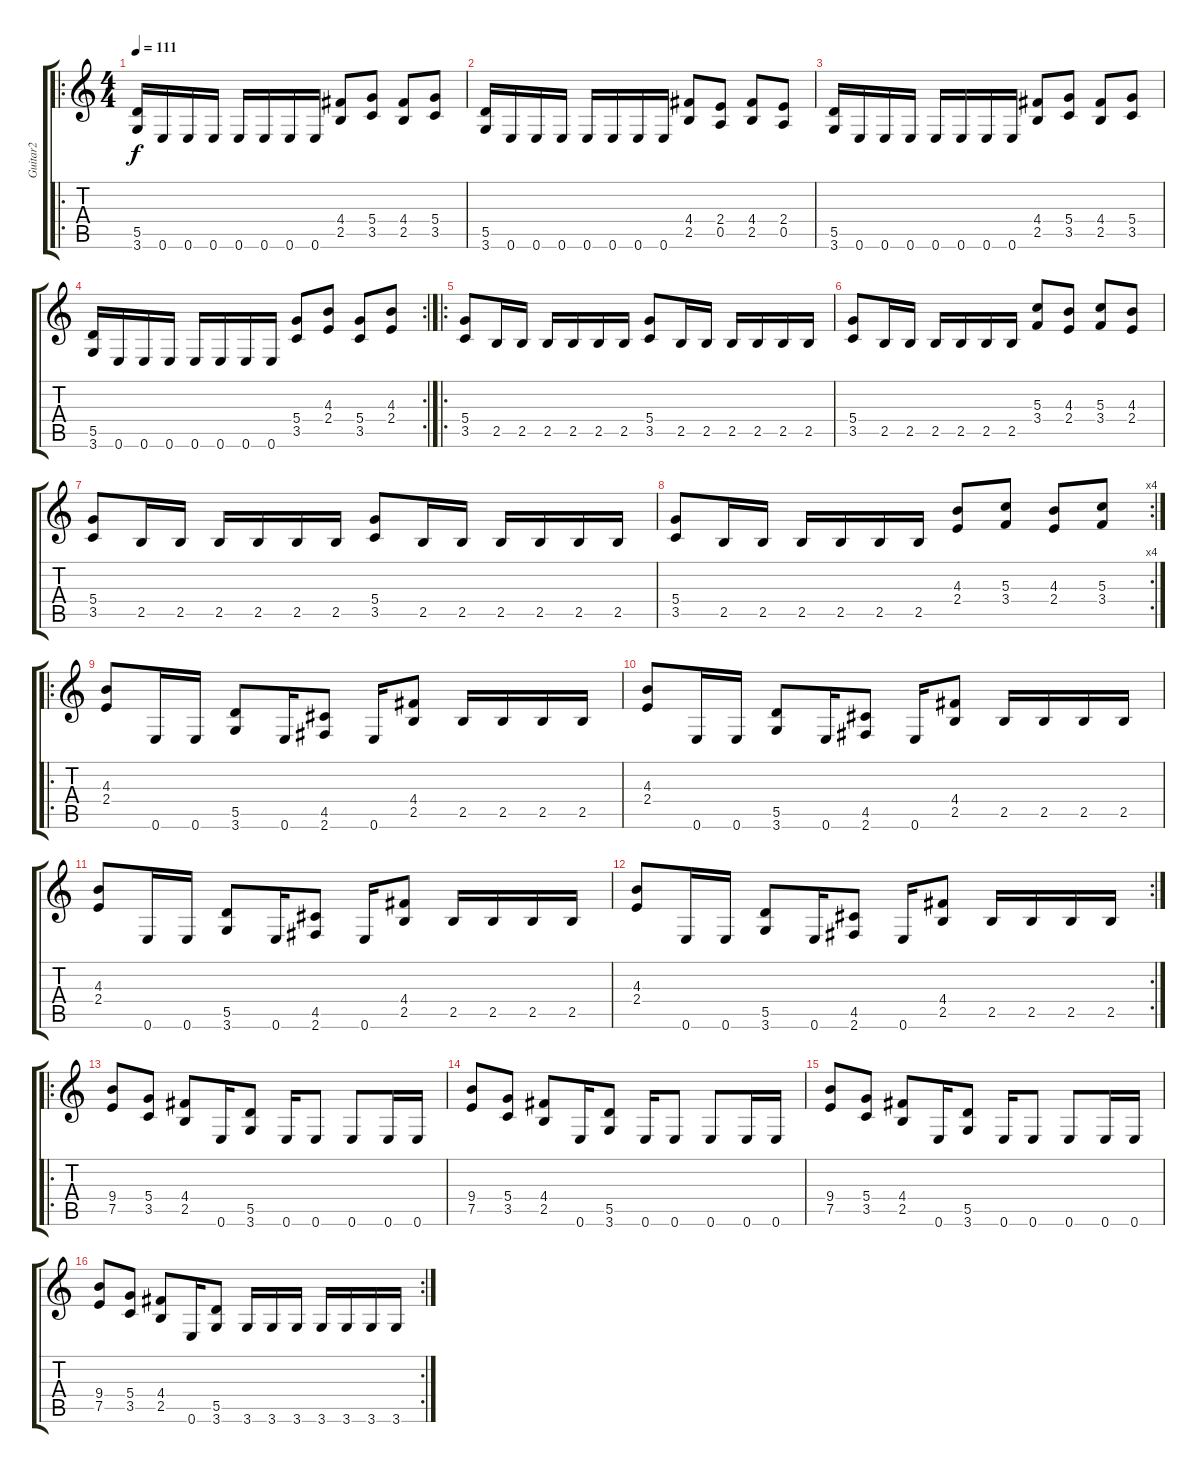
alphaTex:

\track ("Guitar2" "Guitar2") {instrument overdrivenguitar}
\staff {score tabs}
\tuning (E4 B3 G3 D3 A2 E2) {hide}
\ro
\ts (4 4)
\tempo 111
\clef g2
\ks c
(5.5 3.6).16{dy f} 0.6.16 0.6.16 0.6.16 0.6.16 0.6.16 0.6.16 0.6.16 (4.4 2.5).8 (5.4 3.5).8 (4.4 2.5).8 (5.4 3.5).8 |
(5.5 3.6).16 0.6.16 0.6.16 0.6.16 0.6.16 0.6.16 0.6.16 0.6.16 (4.4 2.5).8 (2.4 0.5).8 (4.4 2.5).8 (2.4 0.5).8 |
(5.5 3.6).16 0.6.16 0.6.16 0.6.16 0.6.16 0.6.16 0.6.16 0.6.16 (4.4 2.5).8 (5.4 3.5).8 (4.4 2.5).8 (5.4 3.5).8 |
\rc 2
(5.5 3.6).16 0.6.16 0.6.16 0.6.16 0.6.16 0.6.16 0.6.16 0.6.16 (5.4 3.5).8 (4.3 2.4).8 (5.4 3.5).8 (4.3 2.4).8 |
\ro
(5.4 3.5).8 2.5.16 2.5.16 2.5.16 2.5.16 2.5.16 2.5.16 (5.4 3.5).8 2.5.16 2.5.16 2.5.16 2.5.16 2.5.16 2.5.16 |
(5.4 3.5).8 2.5.16 2.5.16 2.5.16 2.5.16 2.5.16 2.5.16 (5.3 3.4).8 (4.3 2.4).8 (5.3 3.4).8 (4.3 2.4).8 |
(5.4 3.5).8 2.5.16 2.5.16 2.5.16 2.5.16 2.5.16 2.5.16 (5.4 3.5).8 2.5.16 2.5.16 2.5.16 2.5.16 2.5.16 2.5.16 |
\rc 4
(5.4 3.5).8 2.5.16 2.5.16 2.5.16 2.5.16 2.5.16 2.5.16 (4.3 2.4).8 (5.3 3.4).8 (4.3 2.4).8 (5.3 3.4).8 |
\ro
(4.3 2.4).8 0.6.16 0.6.16 (5.5 3.6).8 0.6.16 (4.5 2.6).8 0.6.16 (4.4 2.5).8 2.5.16 2.5.16 2.5.16 2.5.16 |
(4.3 2.4).8 0.6.16 0.6.16 (5.5 3.6).8 0.6.16 (4.5 2.6).8 0.6.16 (4.4 2.5).8 2.5.16 2.5.16 2.5.16 2.5.16 |
(4.3 2.4).8 0.6.16 0.6.16 (5.5 3.6).8 0.6.16 (4.5 2.6).8 0.6.16 (4.4 2.5).8 2.5.16 2.5.16 2.5.16 2.5.16 |
\rc 2
(4.3 2.4).8 0.6.16 0.6.16 (5.5 3.6).8 0.6.16 (4.5 2.6).8 0.6.16 (4.4 2.5).8 2.5.16 2.5.16 2.5.16 2.5.16 |
\ro
(9.4 7.5).8 (5.4 3.5).8 (4.4 2.5).8 0.6.16 (5.5 3.6).8 0.6.16 0.6.8 0.6.8 0.6.16 0.6.16 |
(9.4 7.5).8 (5.4 3.5).8 (4.4 2.5).8 0.6.16 (5.5 3.6).8 0.6.16 0.6.8 0.6.8 0.6.16 0.6.16 |
(9.4 7.5).8 (5.4 3.5).8 (4.4 2.5).8 0.6.16 (5.5 3.6).8 0.6.16 0.6.8 0.6.8 0.6.16 0.6.16 |
\rc 2
(9.4 7.5).8 (5.4 3.5).8 (4.4 2.5).8 0.6.16 (5.5 3.6).8 3.6.16 3.6.16 3.6.16 3.6.16 3.6.16 3.6.16 3.6.16
